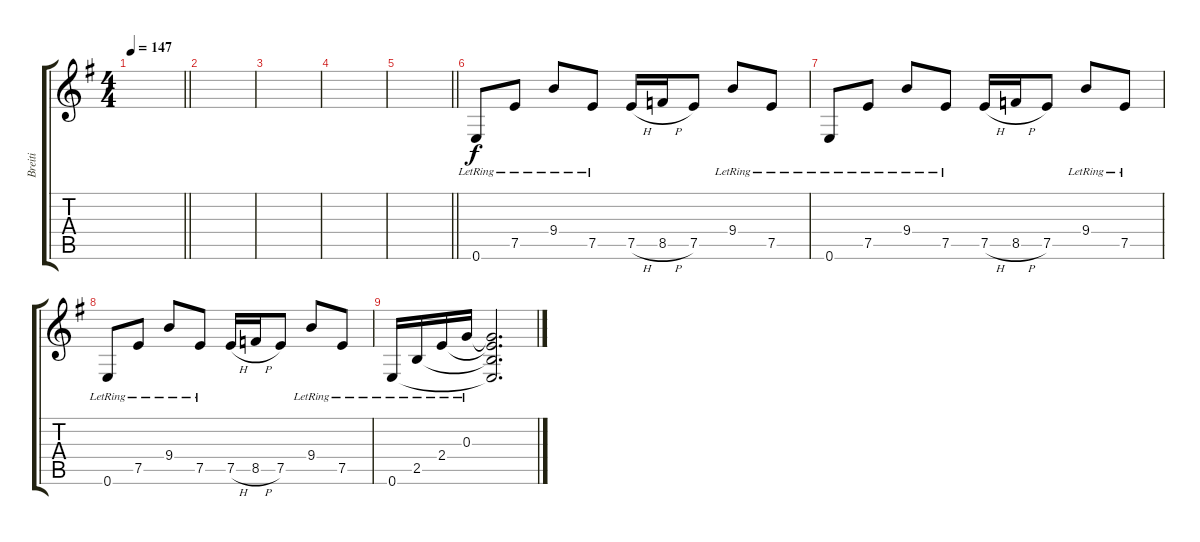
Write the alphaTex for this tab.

\track ("Breiti" "Breiti") {instrument acousticguitarsteel}
\staff {score tabs}
\tuning (E4 B3 G3 D3 A2 E2) {hide}
\ts (4 4)
\tempo 147
\clef g2
\barLineRight lightlight
\ks g
|
|
|
|
\barLineRight lightlight
|
0.6{lr}.8 7.5{lr}.8 9.4{lr}.8 7.5{lr}.8 7.5{h}.16 8.5{h}.16 7.5.8 9.4{lr}.8 7.5{lr}.8 |
0.6{lr}.8 7.5{lr}.8 9.4{lr}.8 7.5{lr}.8 7.5{h}.16 8.5{h}.16 7.5.8 9.4{lr}.8 7.5{lr}.8 |
0.6{lr}.8 7.5{lr}.8 9.4{lr}.8 7.5{lr}.8 7.5{h}.16 8.5{h}.16 7.5.8 9.4{lr}.8 7.5{lr}.8 |
0.6{lr}.16 2.5{lr}.16 2.4{lr}.16 0.3{lr}.16 (0.3{t} 2.4{t} 2.5{t} 0.6{t}).2{d}
